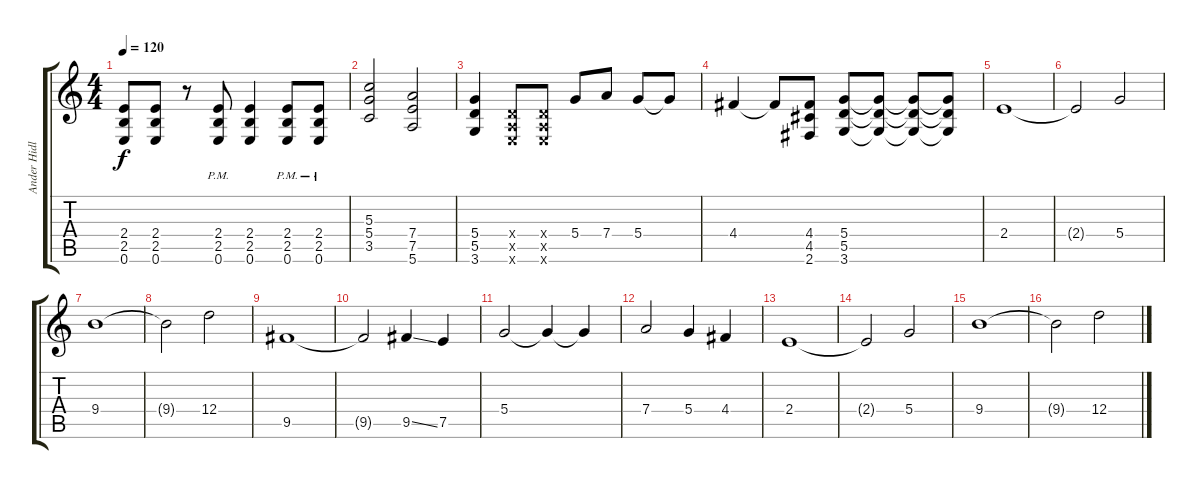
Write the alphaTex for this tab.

\track ("Ander Hidle" "Ander Hidl") {instrument distortionguitar}
\staff {score tabs}
\tuning (E4 B3 G3 D3 A2 E2) {hide}
\ts (4 4)
\tempo 120
\clef g2
\ks c
(2.4 2.5 0.6).8{dy f} (2.4 2.5 0.6).8 r.8 (2.4{pm} 2.5{pm} 0.6{pm}).8 (2.4 2.5 0.6).4 (2.4{pm} 2.5{pm} 0.6{pm}).8 (2.4{pm} 2.5{pm} 0.6{pm}).8 |
(5.3 5.4 3.5).2 (7.4 7.5 5.6).2 |
(5.4 5.5 3.6).4 (0.4{x} 0.5{x} 0.6{x}).8 (0.4{x} 0.5{x} 0.6{x}).8 5.4.8 7.4.8 5.4.8 5.4{t}.8 |
4.4.4 4.4{t}.8 (4.4 4.5 2.6).8 (5.4 5.5 3.6).8 (5.4{t} 5.5{t} 3.6{t}).8 (5.4{t} 5.5{t} 3.6{t}).8 (5.4{t} 5.5{t} 3.6{t}).8 |
2.4.1{volume 11} |
2.4{t}.2 5.4.2 |
9.4.1 |
9.4{t}.2 12.4.2 |
9.5.1 |
9.5{t}.2 9.5{ss}.4 7.5.4 |
5.4.2 5.4{t}.4 5.4{t}.4 |
7.4.2 5.4.4 4.4.4 |
2.4.1{volume 11} |
2.4{t}.2 5.4.2 |
9.4.1 |
9.4{t}.2 12.4.2
